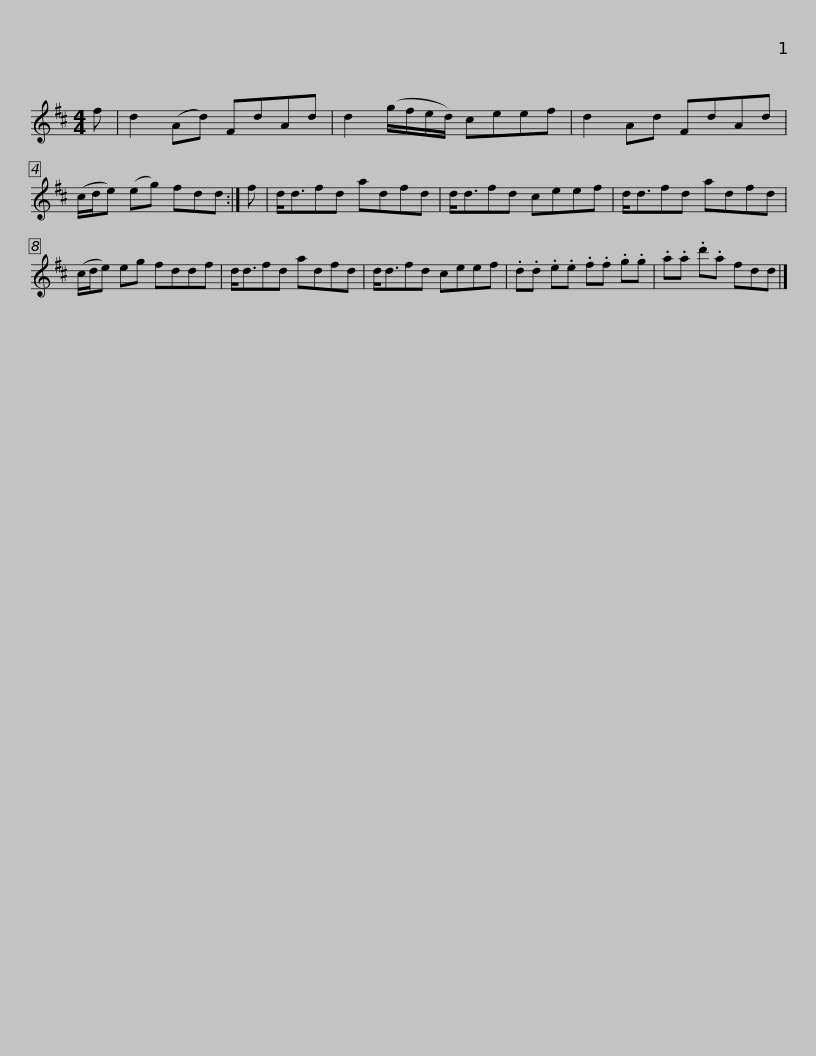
X:1
L:1/8
M:4/4
I:linebreak $
K:D
V:1 treble
V:1
 f | d2 (Ad) FdAd | d2 (g/f/e/d/) ceef | d2 Ad FdAd | (c/d/e) (eg) fdd :| %5
 f | d<dfd adfd |$ d<dfd ceef | d<dfd adfd | (c/d/e) eg fddf | %10
 d<dfd adfd | d<dfd ceef |$ .d.d .e.e .f.f .g.g | .a.a .d'.a fdd |] %14
